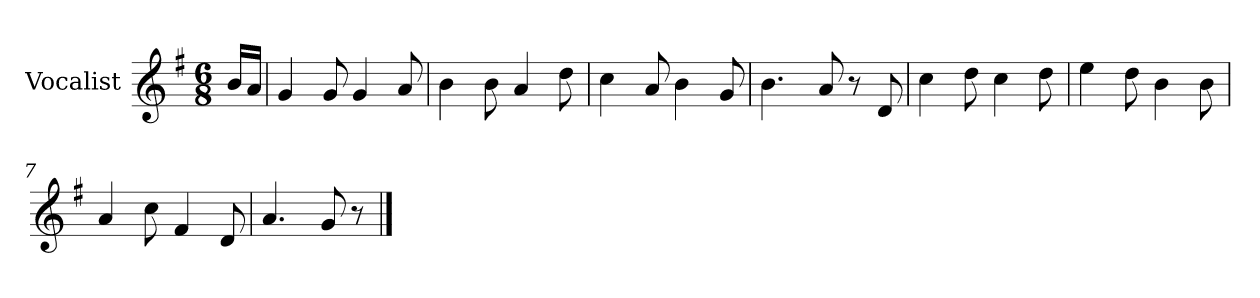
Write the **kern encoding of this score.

**kern
*part1
*staff1
*I"Vocalist
*k[f#]
*G:
*M6/8
=
16bLL
16aJJ
=1
4g
8g
4g
8a
=2
4b
8b
4a
8dd
=3
4cc
8a
4b
8g
=4
4.b
8a
8r
8d
=5
4cc
8dd
4cc
8dd
=6
4ee
8dd
4b
8b
=7
4a
8cc
4f#
8d
=8
4.a
8g
8r
==
*-
